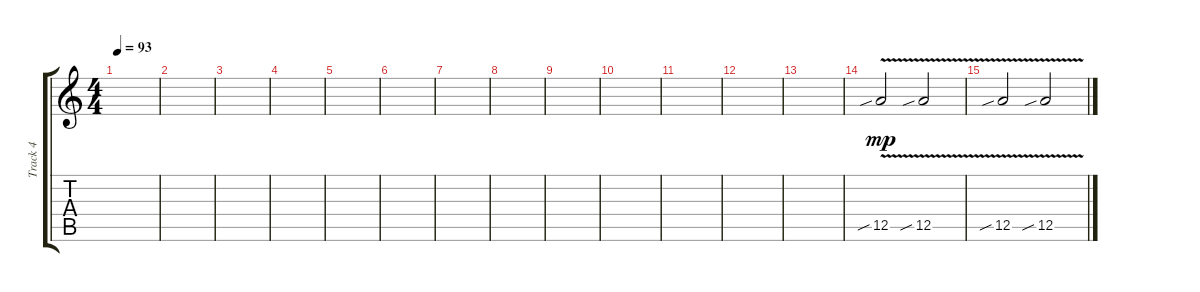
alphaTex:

\track ("Track 4" "Track 4") {instrument distortionguitar}
\staff {score tabs}
\tuning (E4 B3 G3 D3 A2 D2) {hide}
\ts (4 4)
\tempo 93
\clef g2
\ks c
|
|
|
|
|
|
|
|
|
|
|
|
|
12.5{v sib}.2{dy mp} 12.5{v sib}.2 |
12.5{v sib}.2 12.5{v sib}.2
